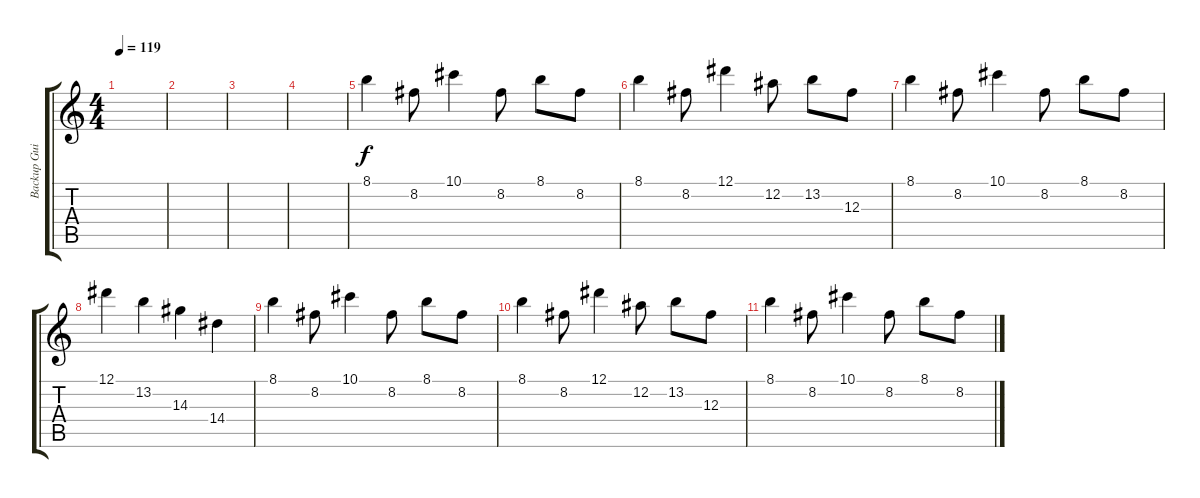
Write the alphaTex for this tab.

\track ("Backup Guitar" "Backup Gui") {instrument distortionguitar}
\staff {score tabs}
\tuning (Eb4 Bb3 Gb3 Db3 Ab2 Eb2) {hide}
\ts (4 4)
\tempo 119
\clef g2
\ks c
|
|
|
|
8.1.4 8.2.8 10.1.4 8.2.8 8.1.8 8.2.8 |
8.1.4 8.2.8 12.1.4 12.2.8 13.2.8 12.3.8 |
8.1.4 8.2.8 10.1.4 8.2.8 8.1.8 8.2.8 |
12.1.4 13.2.4 14.3.4 14.4.4 |
8.1.4 8.2.8 10.1.4 8.2.8 8.1.8 8.2.8 |
8.1.4 8.2.8 12.1.4 12.2.8 13.2.8 12.3.8 |
8.1.4 8.2.8 10.1.4 8.2.8 8.1.8 8.2.8
